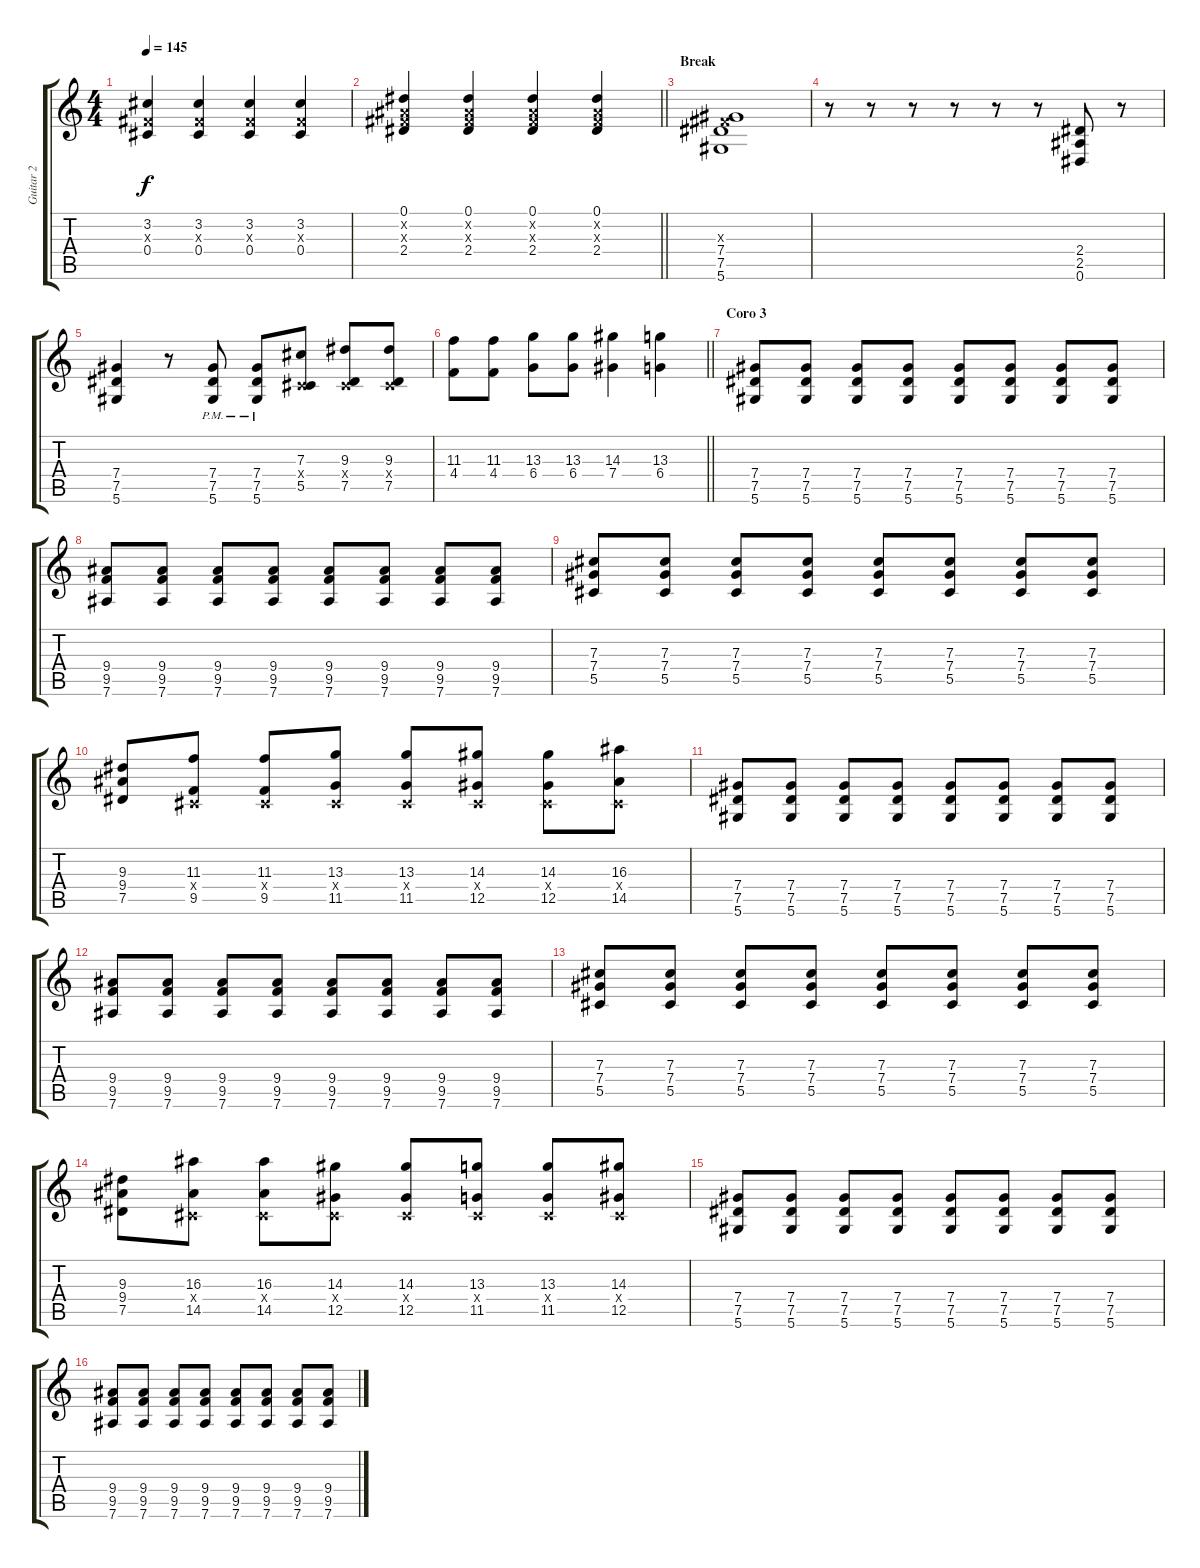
\track ("Guitar 2" "Guitar 2") {instrument overdrivenguitar}
\staff {score tabs}
\tuning (Eb4 Bb3 Gb3 Db3 Ab2 Eb2) {hide}
\ts (4 4)
\tempo 145
\clef g2
\ks c
(3.2 0.3{x} 0.4).4{dy f} (3.2 0.3{x} 0.4).4 (3.2 0.3{x} 0.4).4 (3.2 0.3{x} 0.4).4 |
\barLineRight lightlight
(0.1 0.2{x} 0.3{x} 2.4).4 (0.1 0.2{x} 0.3{x} 2.4).4 (0.1 0.2{x} 0.3{x} 2.4).4 (0.1 0.2{x} 0.3{x} 2.4).4 |
\section ("" "Break")
(0.3{x} 7.4 7.5 5.6).1{volume 0} |
r.8 r.8 r.8{volume 13} r.8 r.8 r.8 (2.4 2.5 0.6).8 r.8 |
(7.4 7.5 5.6).4 r.8 (7.4{pm} 7.5{pm} 5.6{pm}).8 (7.4{pm} 7.5{pm} 5.6{pm}).8 (7.3 0.4{x} 5.5).8 (9.3 0.4{x} 7.5).8 (9.3 0.4{x} 7.5).8 |
\barLineRight lightlight
(11.3 4.4).8 (11.3 4.4).8 (13.3 6.4).8 (13.3 6.4).8 (14.3 7.4).4 (13.3 6.4).4 |
\section ("" "Coro 3")
(7.4 7.5 5.6).8{volume 16 instrument distortionguitar} (7.4 7.5 5.6).8 (7.4 7.5 5.6).8 (7.4 7.5 5.6).8 (7.4 7.5 5.6).8 (7.4 7.5 5.6).8 (7.4 7.5 5.6).8 (7.4 7.5 5.6).8 |
(9.4 9.5 7.6).8 (9.4 9.5 7.6).8 (9.4 9.5 7.6).8 (9.4 9.5 7.6).8 (9.4 9.5 7.6).8 (9.4 9.5 7.6).8 (9.4 9.5 7.6).8 (9.4 9.5 7.6).8 |
(7.3 7.4 5.5).8 (7.3 7.4 5.5).8 (7.3 7.4 5.5).8 (7.3 7.4 5.5).8 (7.3 7.4 5.5).8 (7.3 7.4 5.5).8 (7.3 7.4 5.5).8 (7.3 7.4 5.5).8 |
(9.3 9.4 7.5).8 (11.3 0.4{x} 9.5).8 (11.3 0.4{x} 9.5).8 (13.3 0.4{x} 11.5).8 (13.3 0.4{x} 11.5).8 (14.3 0.4{x} 12.5).8 (14.3 0.4{x} 12.5).8 (16.3 0.4{x} 14.5).8 |
(7.4 7.5 5.6).8 (7.4 7.5 5.6).8 (7.4 7.5 5.6).8 (7.4 7.5 5.6).8 (7.4 7.5 5.6).8 (7.4 7.5 5.6).8 (7.4 7.5 5.6).8 (7.4 7.5 5.6).8 |
(9.4 9.5 7.6).8 (9.4 9.5 7.6).8 (9.4 9.5 7.6).8 (9.4 9.5 7.6).8 (9.4 9.5 7.6).8 (9.4 9.5 7.6).8 (9.4 9.5 7.6).8 (9.4 9.5 7.6).8 |
(7.3 7.4 5.5).8 (7.3 7.4 5.5).8 (7.3 7.4 5.5).8 (7.3 7.4 5.5).8 (7.3 7.4 5.5).8 (7.3 7.4 5.5).8 (7.3 7.4 5.5).8 (7.3 7.4 5.5).8 |
(9.3 9.4 7.5).8 (16.3 0.4{x} 14.5).8 (16.3 0.4{x} 14.5).8 (14.3 0.4{x} 12.5).8 (14.3 0.4{x} 12.5).8 (13.3 0.4{x} 11.5).8 (13.3 0.4{x} 11.5).8 (14.3 0.4{x} 12.5).8 |
(7.4 7.5 5.6).8 (7.4 7.5 5.6).8 (7.4 7.5 5.6).8 (7.4 7.5 5.6).8 (7.4 7.5 5.6).8 (7.4 7.5 5.6).8 (7.4 7.5 5.6).8 (7.4 7.5 5.6).8 |
(9.4 9.5 7.6).8 (9.4 9.5 7.6).8 (9.4 9.5 7.6).8 (9.4 9.5 7.6).8 (9.4 9.5 7.6).8 (9.4 9.5 7.6).8 (9.4 9.5 7.6).8 (9.4 9.5 7.6).8
